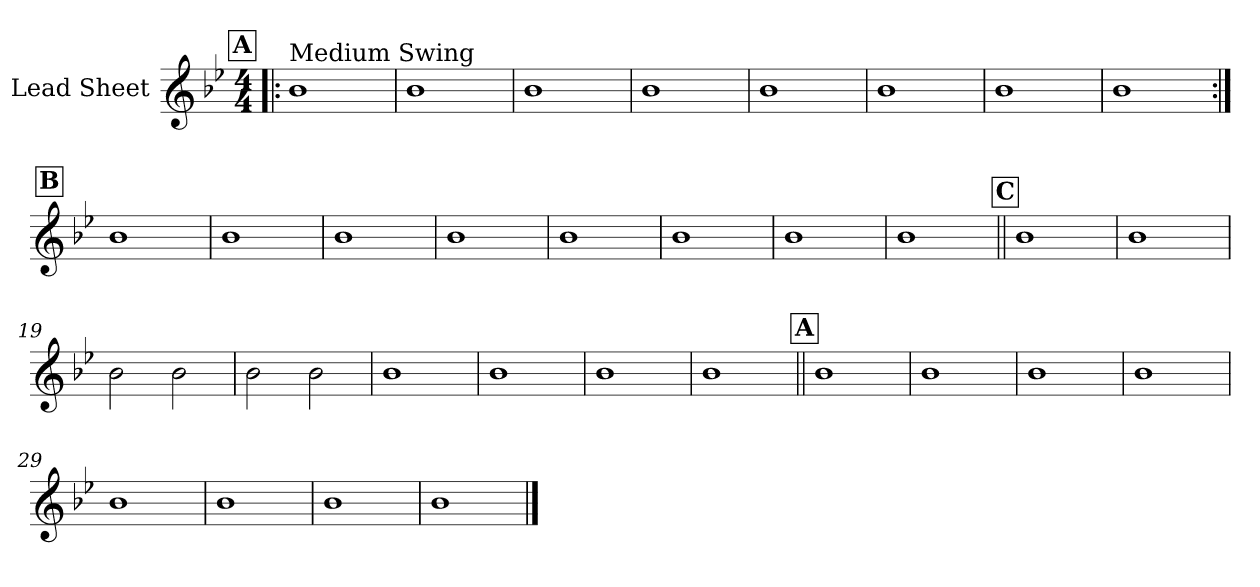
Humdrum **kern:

**kern
*part1
*staff1
*I"Lead Sheet
*clefG2
*k[b-e-]
*g:
*M4/4
!!LO:REH:place=s1:a:fs=14:t=A
=1!|:
!LO:TX:a:t=Medium Swing
1b-
=2
1b-
=3
1b-
=4
1b-
!!LO:LB:g=z
=5
1b-
=6
1b-
=7
1b-
=8
1b-
!!LO:LB:g=z
!!LO:REH:place=s1:a:fs=14:t=B
=9:|!
1b-
=10
1b-
=11
1b-
=12
1b-
!!LO:LB:g=z
=13
1b-
=14
1b-
=15
1b-
=16
1b-
!!LO:LB:g=z
!!LO:REH:place=s1:a:fs=14:t=C
=17||
1b-
=18
1b-
=19
2b-\
2b-\
=20
2b-\
2b-\
!!LO:LB:g=z
=21
1b-
=22
1b-
=23
1b-
=24
1b-
!!LO:LB:g=z
!!LO:REH:place=s1:a:fs=14:t=A
=25||
1b-
=26
1b-
=27
1b-
=28
1b-
!!LO:LB:g=z
=29
1b-
=30
1b-
=31
1b-
=32
1b-
==
*-
